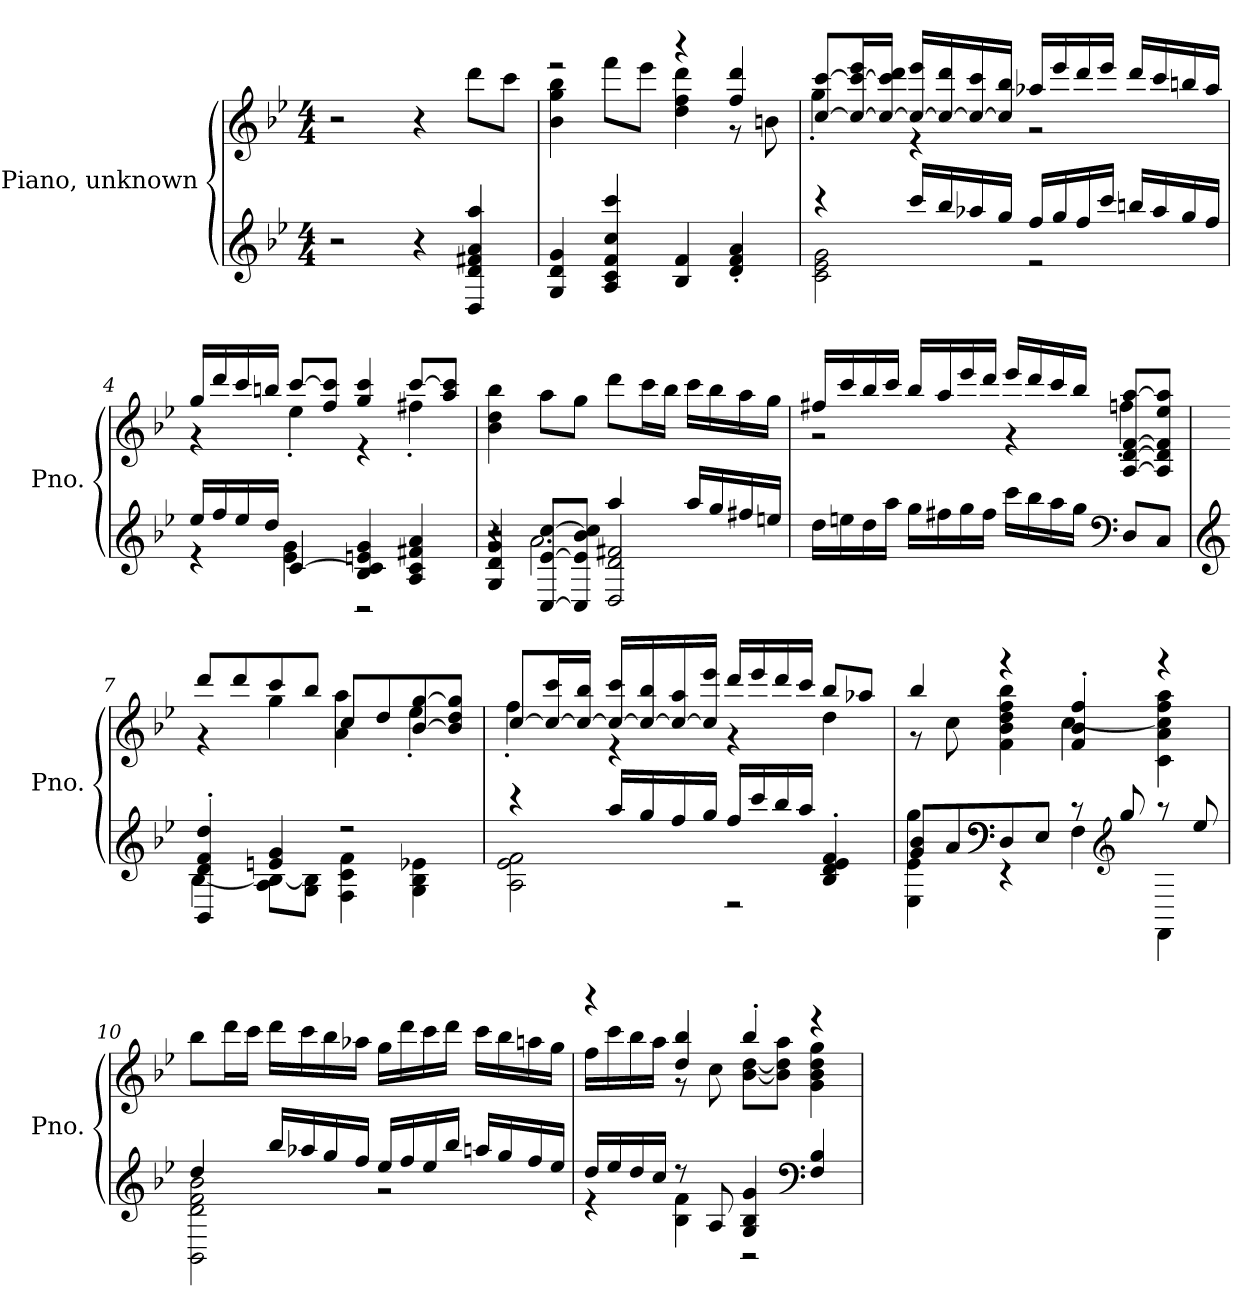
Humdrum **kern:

**kern	**kern
*part1	*part1
*staff2	*staff1
*I"Piano, unknown	*
*I'Pno.	*
*clefG2	*clefG2
*k[b-e-]	*k[b-e-]
*M4/4	*M4/4
*MM120	*MM120
=1	=1
2r	2r
4r	4r
4D/ 4d/ 4f#X/ 4a/ 4aa/	8ddd\L
.	8ccc\J
=2	=2
*	*^
4G/ 4d/ 4g/	2r	4b-\ 4gg\ 4bb-\
4A/ 4c/ 4f/ 4cc/ 4ccc/	.	8fff\L
.	.	8eee-\J
4B-/ 4f/	4r	4dd\ 4ff\ 4ddd\
4d/' 4f/' 4a/'	4ff/ 4ddd/	8r
.	.	8bn\
=3	=3	=3
*^	*	*
4r	2c\ 2e-\ 2g\	[8cc/ [8ccc/L	4gg'\
.	.	16cc/_ 16ccc/_ 16eee-/L	.
.	.	16cc/_ 16ccc/] 16ddd/JJ	.
16ccc/LL	.	16cc/_ 16eee-/LL	4r
16bb-/	.	16cc/_ 16ddd/	.
16aa-X/	.	16cc/_ 16ccc/	.
16gg/JJ	.	16cc/] 16bb-/JJ	.
16ff/LL	2r	16aa-X/LL	2r
16gg/	.	16eee-/	.
16ff/	.	16ddd/	.
16ccc/JJ	.	16eee-/JJ	.
16bbn/LL	.	16ddd/LL	.
16aa-/	.	16ccc/	.
16gg/	.	16bbn/	.
16ff/JJ	.	16aa-/JJ	.
!!LO:LB:g=z	!!
=4	=4	=4	=4
16ee-/LL	4r	16gg/LL	4r
16ff/	.	16ddd/	.
16ee-/	.	16ccc/	.
16dd/JJ	.	16bbn/JJ	.
[4c/	4e-\ 4g\	[8ccc/L	4ee-'\
.	.	8ff/ 8ccc/]J	.
4B-/ 4c/] 4en/ 4g/	2r	4gg/ 4ccc/	4r
4A/ 4c/ 4f#X/ 4a/	.	[8ccc/L	4ff#X'\
.	.	8aa/ 8ccc/]J	.
*	*	*v	*v
=5	=5	=5
*	*^	*
4G/ 4d/ 4g/	4r	2r	4b-\ 4dd\ 4bb-\
[8C/ [8e-/ [8cc/L	2.a\	.	8aa\L
8C/] 8e-/] 8b-/ 8cc/]J	.	.	8gg\J
4aa/	.	2D/ 2d/ 2f#X/	8ddd\L
.	.	.	16ccc\L
.	.	.	16bb-\JJ
16aa/LL	.	.	16ccc\LL
16gg/	.	.	16bb-\
16ff#X/	.	.	16aa\
16een/JJ	.	.	16gg\JJ
*v	*v	*v	*
!!LO:LB:g=z
=6	=6
*	*^
16dd\LL	16ff#X/LL	2r
16een\	16ccc/	.
16dd\	16bb-/	.
16aa\JJ	16ccc/JJ	.
16gg\LL	16bb-/LL	.
16ff#X\	16aa/	.
16gg\	16eee-/	.
16ff#\JJ	16ddd/JJ	.
16ccc\LL	16eee-/LL	4r
16bb-\	16ddd/	.
16aa\	16ccc/	.
16gg\JJ	16bb-/JJ	.
*clefF4	*	*
8D/L	[8A/ [8d/ [8f/ [8aa/L	4ffn'\
8C/J	8A/] 8d/] 8f/] 8ee-/ 8aa/]J	.
=7	=7	=7
*clefG2	*	*
*^	*	*
4BB-/' 4d/' 4f/' 4dd/'	[4B-\	8ddd/L	4r
.	.	8ddd/	.
4en/ 4g/	8A\ 8B-\_L	8ccc/	4gg\
.	8G\ 8B-\]J	8bb-/J	.
2r	4F\ 4c\ 4f\	8cc/L	4a\ 4aa\
.	.	8dd/	.
.	4G\ 4B-\ 4e-X\	[8b-/ [8gg/	4ee-'\
.	.	8b-/] 8dd/ 8gg/]J	.
!!LO:LB:g=z	!!
=8	=8	=8	=8
4r	2A\ 2e-\ 2f\	[8cc/L	4ff'\
.	.	16cc/_ 16ccc/L	.
.	.	16cc/_ 16bb-/JJ	.
16aa/LL	.	16cc/_ 16ccc/LL	4r
16gg/	.	16cc/_ 16bb-/	.
16ff/	.	16cc/_ 16aa/	.
16gg/JJ	.	16cc/] 16eee-/JJ	.
16ff/LL	2r	16ddd/LL	4r
16ccc/	.	16eee-/	.
16bb-/	.	16ddd/	.
16aa/JJ	.	16ccc/JJ	.
4B-/' 4d/' 4e-/' 4f/'	.	8bb-/L	4dd\
.	.	8aa-X/J	.
=9	=9	=9	=9
8g/ 8b-/L	4E-\ 4e-\ 4gg\	4bb-/	8r
8a/	.	.	8cc\
*clefF4	*	*	*
8D/	4r	4r	4f\ 4b-\ 4dd\ 4ff\ 4bb-\
8E-/J	.	.	.
8r	4F\	4f/' 4b-/' 4ff/'	[4cc\
*clefG2	*	*	*
8gg/	.	.	.
8r	4FF\	4r	4c\ 4a\ 4cc\] 4ff\ 4aa\
8ee-/	.	.	.
*	*	*v	*v
!!LO:LB:g=z
=10	=10	=10
4dd/	2BB-\ 2d\ 2f\ 2b-\	8bb-\L
.	.	16ddd\L
.	.	16ccc\JJ
16bb-/LL	.	16ddd\LL
16aa-X/	.	16ccc\
16gg/	.	16bb-\
16ff/JJ	.	16aa-X\JJ
16ee-/LL	2r	16gg\LL
16ff/	.	16ddd\
16ee-/	.	16ccc\
16bb-/JJ	.	16ddd\JJ
16aan/LL	.	16ccc\LL
16gg/	.	16bb-\
16ff/	.	16aan\
16ee-/JJ	.	16gg\JJ
=11	=11	=11
*	*	*^
16dd/LL	4r	4r	16ff\LL
16ee-/	.	.	16ccc\
16dd/	.	.	16bb-\
16cc/JJ	.	.	16aa\JJ
8r	4B-\ 4f\	4dd/ 4bb-/	8r
8A/	.	.	8cc\
4G/ 4B-/ 4g/	2r	4bb-'/	[8b-\ [8dd\L
.	.	.	8b-\] 8dd\] 8aa\J
*clefF4	*	*	*
4F/ 4B-/	.	4r	4g\ 4b-\ 4dd\ 4gg\
*v	*v	*	*
*	*v	*v
=	=
*-	*-
